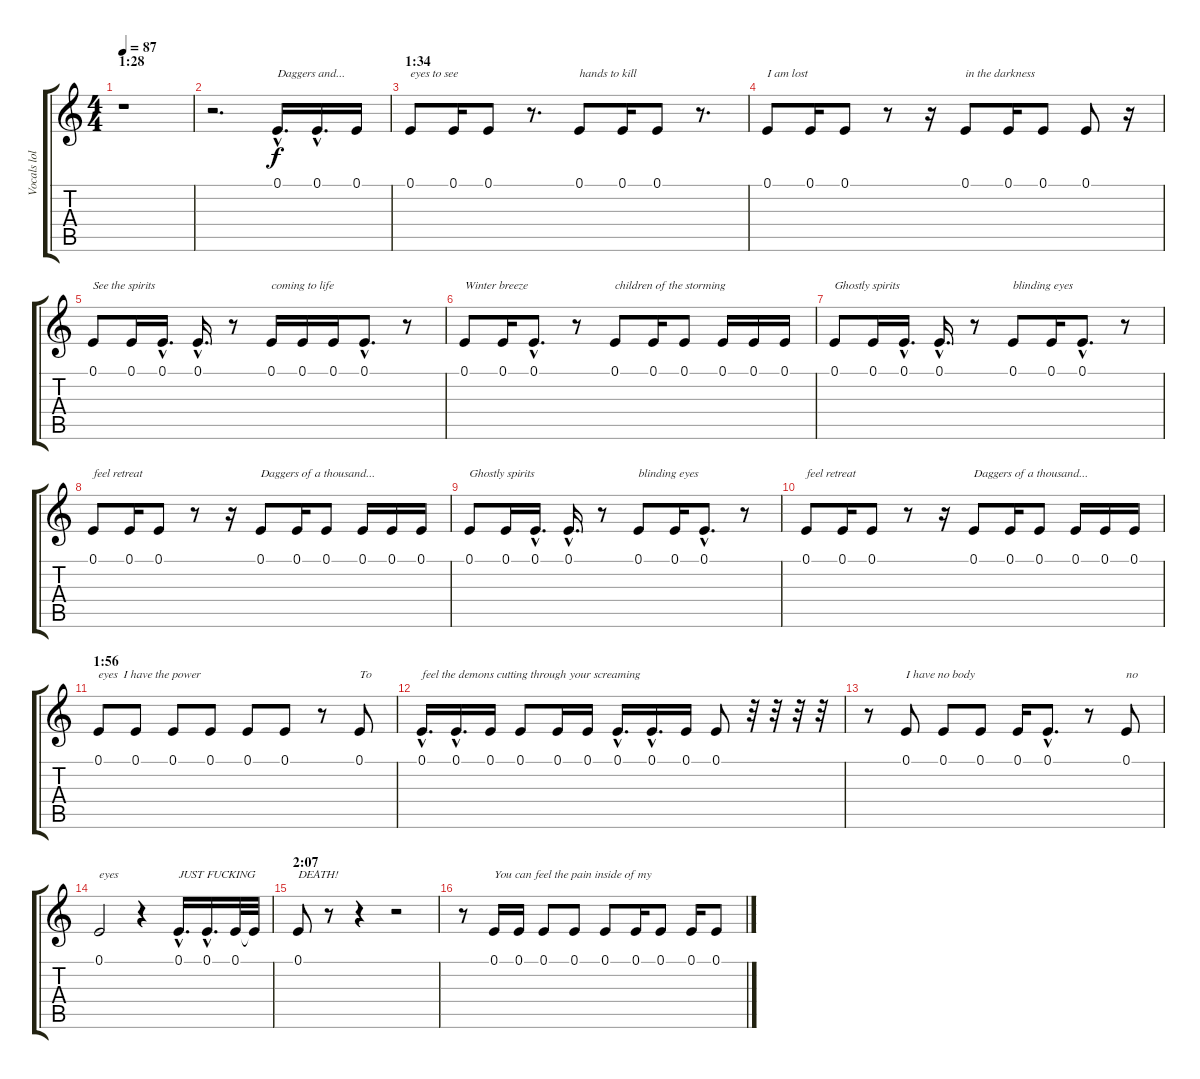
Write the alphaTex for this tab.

\track ("Vocals lol + Lyrics" "Vocals lol") {instrument breathnoise}
\staff {score tabs}
\tuning (E4 B3 G3 D3 A2 E2) {hide}
\ts (4 4)
\section ("" "1:28")
\tempo 87
\clef g2
\ks c
r.1{dy f} |
r.2{d} 0.1{hac}.16{d txt "Daggers and..."} 0.1{hac}.16{d} 0.1.16 |
\section ("" "1:34")
0.1.8{txt "eyes to see"} 0.1.16 0.1.8 r.8{d} 0.1.8{txt "hands to kill"} 0.1.16 0.1.8 r.8{d} |
0.1.8{txt "I am lost"} 0.1.16 0.1.8 r.8 r.16 0.1.8{txt "in the darkness"} 0.1.16 0.1.8 0.1.8 r.16 |
0.1.8{txt "See the spirits"} 0.1.16 0.1{hac}.16{d} 0.1{hac}.16{d} r.8 0.1.16{txt "coming to life"} 0.1.16 0.1.16 0.1{hac}.8{d} r.8 |
0.1.8{txt "Winter breeze"} 0.1.16 0.1{hac}.8{d} r.8 0.1.8{txt "children of the storming"} 0.1.16 0.1.8 0.1.16 0.1.16 0.1.16 |
0.1.8{txt "Ghostly spirits"} 0.1.16 0.1{hac}.16{d} 0.1{hac}.16{d} r.8 0.1.8{txt "blinding eyes"} 0.1.16 0.1{hac}.8{d} r.8 |
0.1.8{txt "feel retreat"} 0.1.16 0.1.8 r.8 r.16 0.1.8{txt "Daggers of a thousand..."} 0.1.16 0.1.8 0.1.16 0.1.16 0.1.16 |
0.1.8{txt "Ghostly spirits"} 0.1.16 0.1{hac}.16{d} 0.1{hac}.16{d} r.8 0.1.8{txt "blinding eyes"} 0.1.16 0.1{hac}.8{d} r.8 |
0.1.8{txt "feel retreat"} 0.1.16 0.1.8 r.8 r.16 0.1.8{txt "Daggers of a thousand..."} 0.1.16 0.1.8 0.1.16 0.1.16 0.1.16 |
\section ("" "1:56")
0.1.8{txt "eyes  I have the power"} 0.1.8 0.1.8 0.1.8 0.1.8 0.1.8 r.8 0.1.8{txt "To"} |
0.1{hac}.16{d txt "feel the demons cutting through your screaming"} 0.1{hac}.16{d} 0.1.16 0.1.8 0.1.16 0.1.16 0.1{hac}.16{d} 0.1{hac}.16{d} 0.1.16 0.1.8 r.32 r.32 r.32 r.32 |
r.8 0.1.8{txt "I have no body"} 0.1.8 0.1.8 0.1.16 0.1{hac}.8{d} r.8 0.1.8{txt "no"} |
0.1.2{txt "eyes"} r.4 0.1{hac}.16{d txt "JUST FUCKING"} 0.1{hac}.16{d} 0.1.32 0.1{t}.32 |
\section ("" "2:07")
0.1.8{txt "DEATH!"} r.8 r.4 r.2 |
r.8 0.1.16{txt "You can feel the pain inside of my"} 0.1.16 0.1.8 0.1.8 0.1.8 0.1.16 0.1.8 0.1.16 0.1.8
